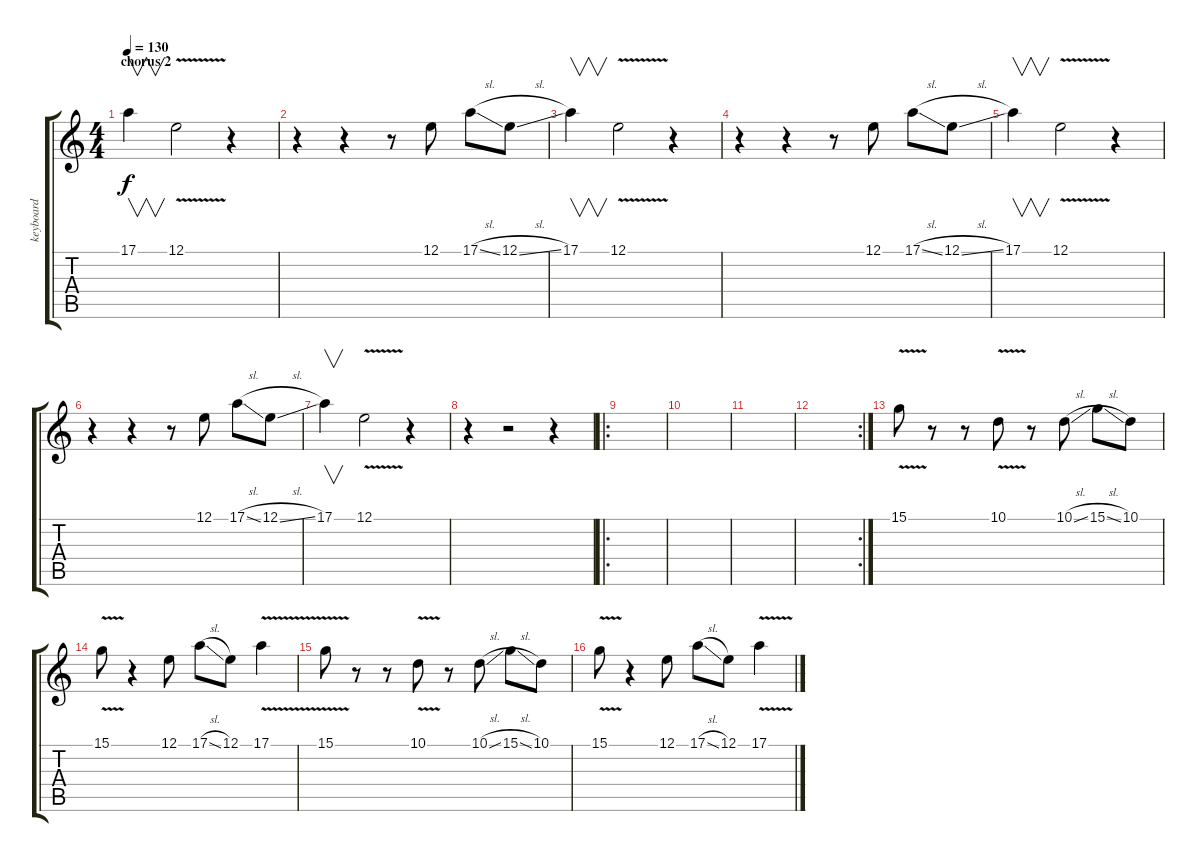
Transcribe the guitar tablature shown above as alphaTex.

\track ("keyboard" "keyboard") {instrument lead2sawtooth}
\staff {score tabs}
\tuning (E4 B3 G3 D3 A2 E2) {hide}
\ts (4 4)
\section ("" "chorus 2")
\tempo 130
\clef g2
\ks c
17.1.4{v dy f} 12.1{v}.2 r.4 |
r.4 r.4 r.8 12.1.8 17.1{sl}.8 12.1{sl}.8 |
17.1.4{v} 12.1{v}.2 r.4 |
r.4 r.4 r.8 12.1.8 17.1{sl}.8 12.1{sl}.8 |
17.1.4{v} 12.1{v}.2 r.4 |
r.4 r.4 r.8 12.1.8 17.1{sl}.8 12.1{sl}.8 |
17.1.4{v} 12.1{v}.2 r.4 |
r.4 r.2 r.4 |
\ro
|
|
|
\rc 2
|
15.1{v}.8 r.8 r.8 10.1{v}.8 r.8 10.1{sl}.8 15.1{sl}.8 10.1.8 |
15.1{v}.8 r.4 12.1.8 17.1{sl}.8 12.1.8 17.1{v}.4 |
15.1{v}.8 r.8 r.8 10.1{v}.8 r.8 10.1{sl}.8 15.1{sl}.8 10.1.8 |
15.1{v}.8 r.4 12.1.8 17.1{sl}.8 12.1.8 17.1{v}.4
